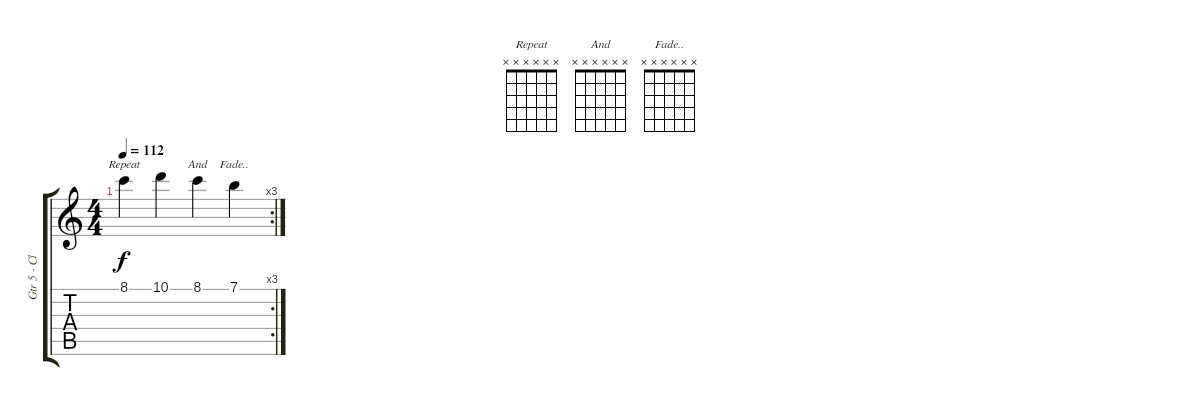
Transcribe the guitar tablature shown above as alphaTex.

\track ("Gtr 5 - Clean Electric" "Gtr 5 - Cl") {instrument electricguitarclean}
\staff {score tabs}
\tuning (E4 B3 G3 D3 A2 E2) {hide}
\chord ("Repeat" x x x x x x) {firstfret 0}
\chord ("And" x x x x x x) {firstfret 0}
\chord ("Fade.." x x x x x x) {firstfret 0}
\rc 3
\ts (4 4)
\tempo 112
\clef g2
\ks c
8.1{t}.4{ch "Repeat" dy f} 10.1.4 8.1.4{ch "And"} 7.1.4{ch "Fade.."}
